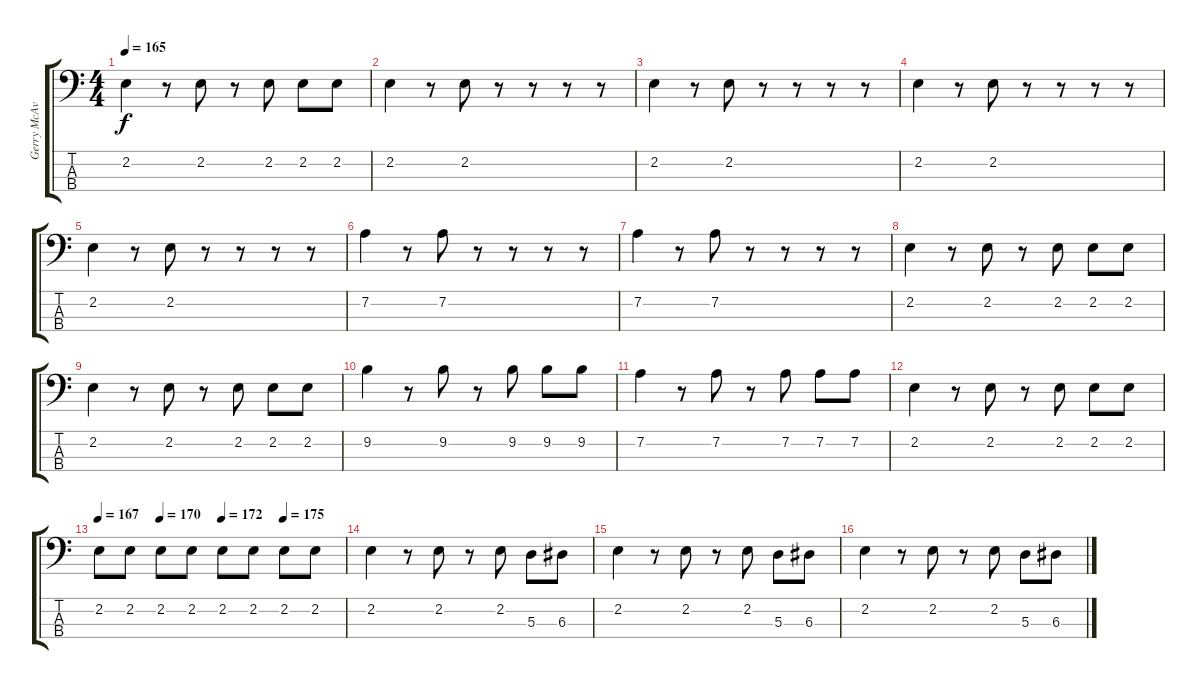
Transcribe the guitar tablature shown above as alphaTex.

\track ("Gerry McAvoy" "Gerry McAv") {instrument electricbassfinger}
\staff {score tabs}
\tuning (G2 D2 A1 E1) {hide}
\ts (4 4)
\tempo 165
\clef f4
\ks c
2.2.4{dy f} r.8 2.2.8 r.8 2.2.8 2.2.8 2.2.8 |
2.2.4 r.8 2.2.8 r.8 r.8 r.8 r.8 |
2.2.4 r.8 2.2.8 r.8 r.8 r.8 r.8 |
2.2.4 r.8 2.2.8 r.8 r.8 r.8 r.8 |
2.2.4 r.8 2.2.8 r.8 r.8 r.8 r.8 |
7.2.4 r.8 7.2.8 r.8 r.8 r.8 r.8 |
7.2.4 r.8 7.2.8 r.8 r.8 r.8 r.8 |
2.2.4 r.8 2.2.8 r.8 2.2.8 2.2.8 2.2.8 |
2.2.4 r.8 2.2.8 r.8 2.2.8 2.2.8 2.2.8 |
9.2.4 r.8 9.2.8 r.8 9.2.8 9.2.8 9.2.8 |
7.2.4 r.8 7.2.8 r.8 7.2.8 7.2.8 7.2.8 |
2.2.4 r.8 2.2.8 r.8 2.2.8 2.2.8 2.2.8 |
\tempo 167
\tempo (170 0.25)
\tempo (172 0.5)
\tempo (175 0.75)
2.2.8{volume 11} 2.2.8 2.2.8{volume 12} 2.2.8 2.2.8{volume 13} 2.2.8 2.2.8{volume 14} 2.2.8 |
2.2.4{volume 15} r.8 2.2.8 r.8 2.2.8 5.3.8 6.3.8 |
2.2.4 r.8 2.2.8 r.8 2.2.8 5.3.8 6.3.8 |
2.2.4 r.8 2.2.8 r.8 2.2.8 5.3.8 6.3.8
